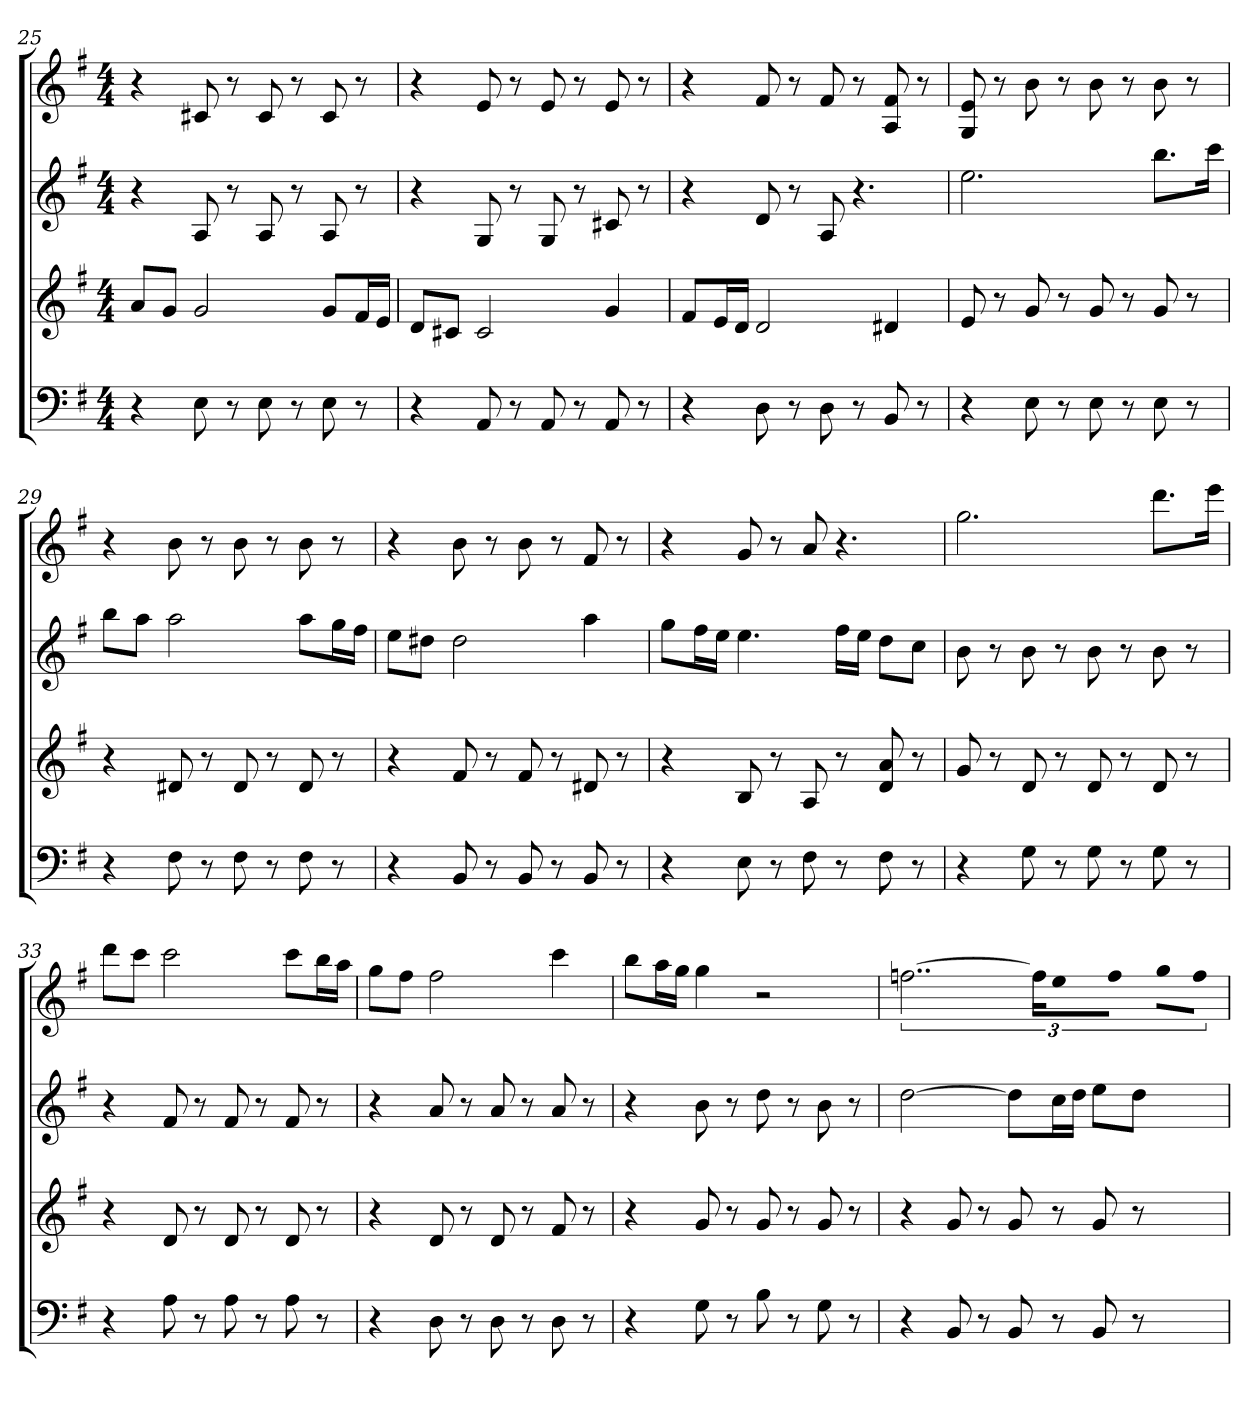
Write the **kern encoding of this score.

**kern	**kern	**kern	**kern
*part4	*part3	*part2	*part1
*staff4	*staff3	*staff2	*staff1
*k[f#]	*k[f#]	*k[f#]	*k[f#]
*G:	*G:	*G:	*G:
*M4/4	*M4/4	*M4/4	*M4/4
=25	=25	=25	=25
4r	8aL	4r	4r
.	8gJ	.	.
8E	2g	8A	8c#X
8r	.	8r	8r
8E	.	8A	8c#
8r	.	8r	8r
8E	8gL	8A	8c#
8r	16f#L	8r	8r
.	16eJJ	.	.
=26	=26	=26	=26
4r	8dL	4r	4r
.	8c#XJ	.	.
8AA	2c#	8G	8e
8r	.	8r	8r
8AA	.	8G	8e
8r	.	8r	8r
8AA	4g	8c#X	8e
8r	.	8r	8r
=27	=27	=27	=27
4r	8f#L	4r	4r
.	16eL	.	.
.	16dJJ	.	.
8D	2d	8d	8f#
8r	.	8r	8r
8D	.	8A	8f#
8r	.	4.r	8r
8BB	4d#X	.	8A 8f#
8r	.	.	8r
=28	=28	=28	=28
4r	8e	2.ee	8G 8e
.	8r	.	8r
8E	8g	.	8b
8r	8r	.	8r
8E	8g	.	8b
8r	8r	.	8r
8E	8g	8.bbL	8b
8r	8r	.	8r
.	.	16cccJk	.
=29	=29	=29	=29
4r	4r	8bbL	4r
.	.	8aaJ	.
8F#	8d#X	2aa	8b
8r	8r	.	8r
8F#	8d#	.	8b
8r	8r	.	8r
8F#	8d#	8aaL	8b
8r	8r	16ggL	8r
.	.	16ff#JJ	.
=30	=30	=30	=30
4r	4r	8eeL	4r
.	.	8dd#XJ	.
8BB	8f#	2dd#	8b
8r	8r	.	8r
8BB	8f#	.	8b
8r	8r	.	8r
8BB	8d#X	4aa	8f#
8r	8r	.	8r
=31	=31	=31	=31
4r	4r	8ggL	4r
.	.	16ff#L	.
.	.	16eeJJ	.
8E	8B	4.ee	8g
8r	8r	.	8r
8F#	8A	.	8a
8r	8r	16ff#LL	4.r
.	.	16eeJJ	.
8F#	8d 8a	8ddL	.
8r	8r	8ccJ	.
=32	=32	=32	=32
4r	8g	8b	2.gg
.	8r	8r	.
8G	8d	8b	.
8r	8r	8r	.
8G	8d	8b	.
8r	8r	8r	.
8G	8d	8b	8.dddL
8r	8r	8r	.
.	.	.	16eeeJk
=33	=33	=33	=33
4r	4r	4r	8dddL
.	.	.	8cccJ
8A	8d	8f#	2ccc
8r	8r	8r	.
8A	8d	8f#	.
8r	8r	8r	.
8A	8d	8f#	8cccL
8r	8r	8r	16bbL
.	.	.	16aaJJ
=34	=34	=34	=34
4r	4r	4r	8ggL
.	.	.	8ff#J
8D	8d	8a	2ff#
8r	8r	8r	.
8D	8d	8a	.
8r	8r	8r	.
8D	8f#	8a	4ccc
8r	8r	8r	.
=35	=35	=35	=35
4r	4r	4r	8bbL
.	.	.	16aaL
.	.	.	16ggJJ
8G	8g	8b	4gg
8r	8r	8r	.
8B	8g	8dd	2r
8r	8r	8r	.
8G	8g	8b	.
8r	8r	8r	.
=36	=36	=36	=36
4r	4r	[2dd	[3..ffn
8BB	8g	.	.
8r	8r	.	.
8BB	8g	8ddL]	.
.	.	.	24ffLL]
8r	8r	16ccL	16ee
.	.	16ddJJ	16ffJJ
8BB	8g	8eeL	8ggL
8r	8r	8ddJ	8ffJ
=	=	=	=
*-	*-	*-	*-
